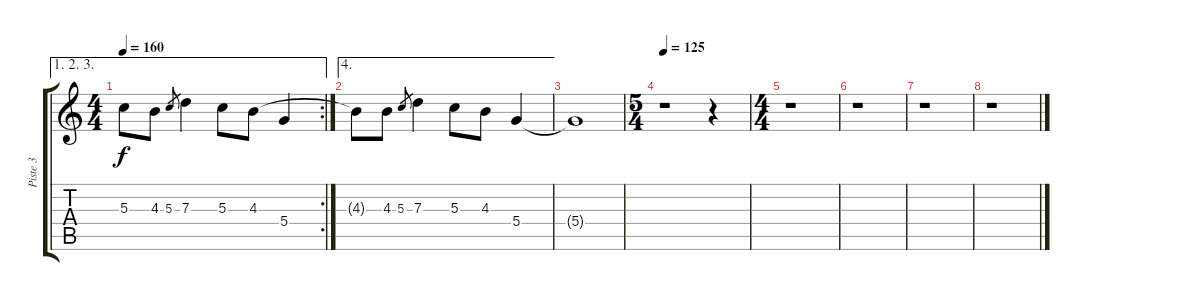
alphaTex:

\track ("Piste 3" "Piste 3") {instrument distortionguitar}
\staff {score tabs}
\tuning (E4 B3 G3 D3 A2 E2) {hide}
\ae (1 2 3)
\rc 2
\ts (4 4)
\tempo 160
\clef g2
\ks c
5.3{t}.8{dy f} 4.3.8 5.3.8{gr} 7.3.4 5.3.8 4.3.8 5.4.4 |
\ae 4
4.3{t}.8 4.3.8 5.3.8{gr} 7.3.4 5.3.8 4.3.8 5.4.4 |
5.4{t}.1 |
\ts (5 4)
\tempo 125
r.1 r.4 |
\ts (4 4)
r.1 |
r.1 |
r.1 |
r.1
